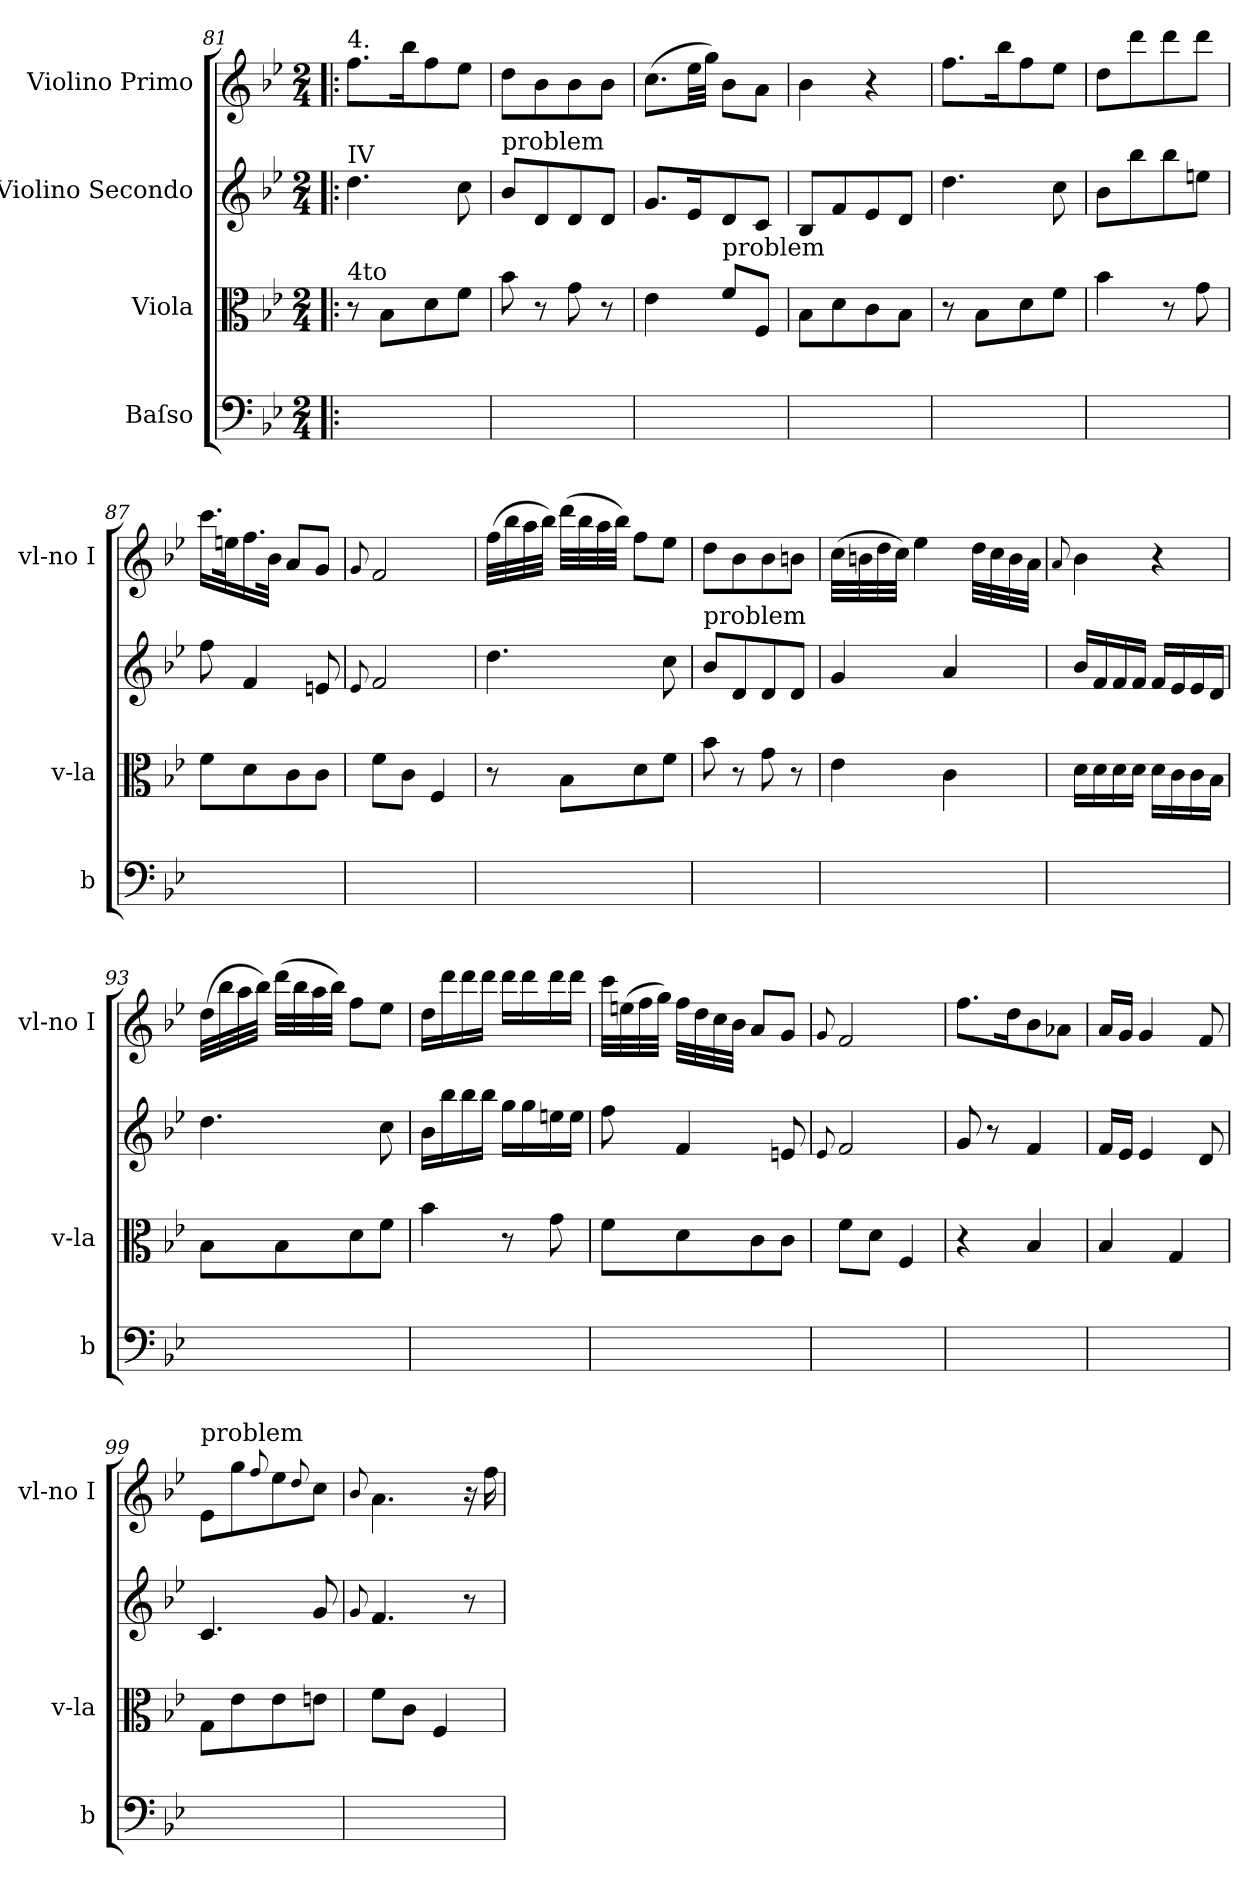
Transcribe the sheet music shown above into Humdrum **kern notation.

**kern	**kern	**kern	**kern
*part4	*part3	*part2	*part1
*staff4	*staff3	*staff2	*staff1
*I"Baſso	*I"Viola	*I"Violino Secondo	*I"Violino Primo
*I'b	*I'v-la	*	*I'vl-no I
*clefF4	*clefC3	*clefG2	*clefG2
*k[b-e-]	*k[b-e-]	*k[b-e-]	*k[b-e-]
*M2/4	*M2/4	*M2/4	*M2/4
=81!|:	=81!|:	=81!|:	=81!|:
!	!	!	!LO:TX:a:t=4.
!	!	!LO:TX:a:t=IV	!
!	!LO:TX:a:t=4to	!	!
2ryy	8r	4.dd\	8.ff\L
.	8B-\L	.	.
.	.	.	16bb-\K
.	8d\	.	8ff\
.	8f\J	8cc\	8ee-\J
=82	=82	=82	=82
!	!	!LO:TX:a:t=problem	!
2ryy	8b-\	8b-\L	8dd\L
.	8r	8d/	8b-\
.	8g\	8d/	8b-\
.	8r	8d/J	8b-\J
=83	=83	=83	=83
2ryy	4e-\	8.g/L	(8.cc\L
.	.	16e-/K	32ee-\LL
.	.	.	32gg\JJJ)
!	!LO:TX:a:t=problem	!	!
.	8f\L	8d/	8b-\L
.	8F/J	8c/J	8a\J
=84	=84	=84	=84
2ryy	8B-\L	8B-/L	4b-\
.	8d\	8f/	.
.	8c\	8e-/	4r
.	8B-\J	8d/J	.
=85	=85	=85	=85
2ryy	8r	4.dd\	8.ff\L
.	8B-\L	.	.
.	.	.	16bb-\K
.	8d\	.	8ff\
.	8f\J	8cc\	8ee-\J
=86	=86	=86	=86
2ryy	4b-\	8b-\L	8dd\L
.	.	8bb-\	8ddd\
.	8r	8bb-\	8ddd\
.	8g\	8een\J	8ddd\J
=87	=87	=87	=87
2ryy	8f\L	8ff\	16.ccc\LL
.	.	.	32een\K
.	8d\	4f/	16.ff\
.	.	.	32b-\JJk
.	8c\	.	8a/L
.	8c\J	8en/	8g/J
=88	=88	=88	=88
.	.	8qqe-/	8qqg/
2ryy	8f\L	2f/	2f/
.	8c\J	.	.
.	4F/	.	.
=89	=89	=89	=89
2ryy	8r	4.dd\	(32ff\LLL
.	.	.	32bb-\
.	.	.	32aa\
.	.	.	32bb-\JJJ)
.	8B-\L	.	(32ddd\LLL
.	.	.	32bb-\
.	.	.	32aa\
.	.	.	32bb-\JJJ)
.	8d\	.	8ff\L
.	8f\J	8cc\	8ee-\J
=90	=90	=90	=90
!	!	!LO:TX:a:t=problem	!
2ryy	8b-\	8b-\L	8dd\L
.	8r	8d/	8b-\
.	8g\	8d/	8b-\
.	8r	8d/J	8bn\J
=91	=91	=91	=91
2ryy	4e-\	4g/	(32cc\LLL
.	.	.	32bn\
.	.	.	32dd\
.	.	.	32cc\JJJ)
.	.	.	4ee-\
.	4c\	4a/	.
.	.	.	32dd\LLL
.	.	.	32cc\
.	.	.	32b\
.	.	.	32a\JJJ
=92	=92	=92	=92
.	.	.	8qqa/
2ryy	16d\LL	16b-/LL	4b-\
.	16d\	16f/	.
.	16d\	16f/	.
.	16d\JJ	16f/JJ	.
.	16d\LL	16f/LL	4r
.	16c\	16e-/	.
.	16c\	16e-/	.
.	16B-\JJ	16d/JJ	.
=93	=93	=93	=93
2ryy	8B-\L	4.dd\	(32dd\LLL
.	.	.	32bb-\
.	.	.	32aa\
.	.	.	32bb-\JJJ)
.	8B-\	.	(32ddd\LLL
.	.	.	32bb-\
.	.	.	32aa\
.	.	.	32bb-\JJJ)
.	8d\	.	8ff\L
.	8f\J	8cc\	8ee-\J
=94	=94	=94	=94
2ryy	4b-\	16b-\LL	16dd\LL
.	.	16bb-\	16ddd\
.	.	16bb-\	16ddd\
.	.	16bb-\JJ	16ddd\JJ
.	8r	16gg\LL	16ddd\LL
.	.	16gg\	16ddd\
.	8g\	16een\	16ddd\
.	.	16ee\JJ	16ddd\JJ
=95	=95	=95	=95
2ryy	8f\L	8ff\	32ccc\LLL
.	.	.	(32een\
.	.	.	32ff\
.	.	.	32gg\JJJ)
.	8d\	4f/	32ff\LLL
.	.	.	32dd\
.	.	.	32cc\
.	.	.	32b-\JJJ
.	8c\	.	8a/L
.	8c\J	8en/	8g/J
=96	=96	=96	=96
.	.	8qqe-/	8qqg/
2ryy	8f\L	2f/	2f/
.	8d\J	.	.
.	4F/	.	.
=97	=97	=97	=97
2ryy	4r	8g/	8.ff\L
.	.	8r	.
.	.	.	16dd\K
.	4B-/	4f/	8b-\
.	.	.	8a-X\J
=98	=98	=98	=98
2ryy	4B-/	16f/LL	16a/LL
.	.	16e-/JJ	16g/JJ
.	.	4e-/	4g/
.	4G/	.	.
.	.	8d/	8f/
=99	=99	=99	=99
!	!	!	!LO:TX:a:t=problem
2ryy	8G/L	4.c/	8e-/L
.	8e-\	.	8gg\
.	.	.	8qqff/
.	8e-\	.	8ee-\
.	.	.	8qqdd/
.	8en\J	8g/	8cc\J
=100	=100	=100	=100
.	.	8qqg/	8qqb-/
2ryy	8f\L	4.f/	4.a\
.	8c\J	.	.
.	4F/	.	.
.	.	8r	16r
.	.	.	16ff\
=	=	=	=
*-	*-	*-	*-
